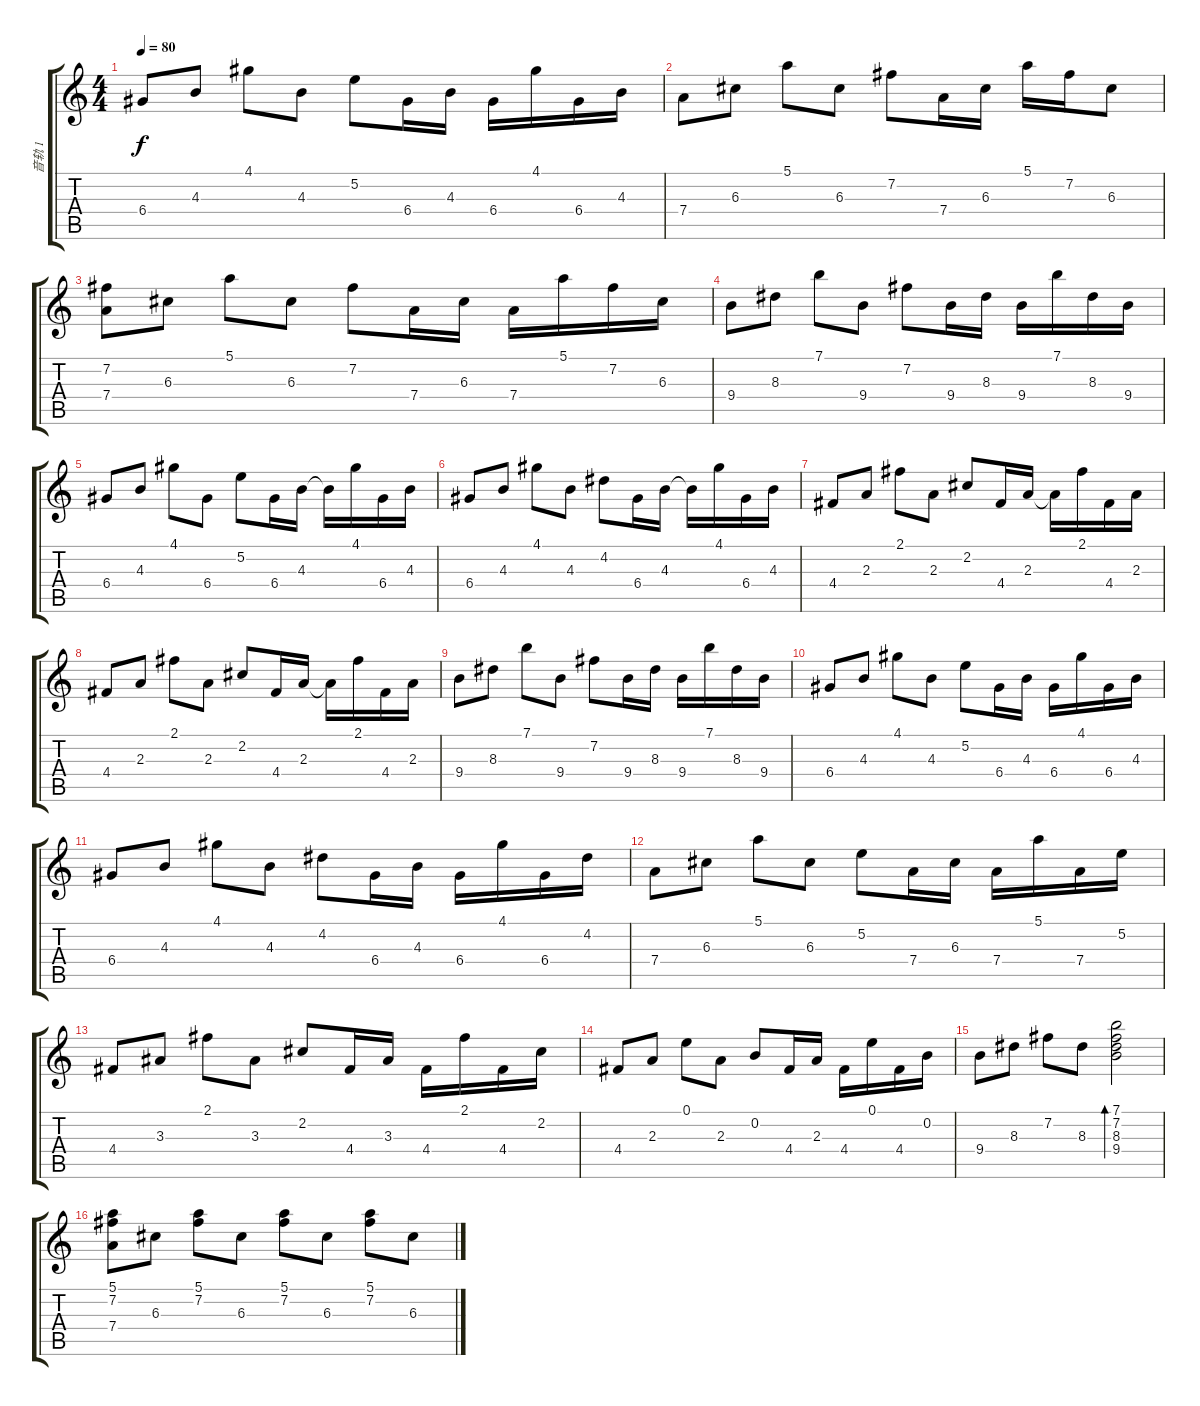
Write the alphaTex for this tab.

\track ("音轨 1" "音轨 1") {instrument electricguitarjazz}
\staff {score tabs}
\tuning (E4 B3 G3 D3 A2 E2) {hide}
\ts (4 4)
\tempo 80
\clef g2
\ks c
6.4.8{dy f} 4.3.8 4.1.8 4.3.8 5.2.8 6.4.16 4.3.16 6.4.16 4.1.16 6.4.16 4.3.16 |
7.4.8 6.3.8 5.1.8 6.3.8 7.2.8 7.4.16 6.3.16 5.1.16 7.2.16 6.3.8 |
(7.2 7.4).8 6.3.8 5.1.8 6.3.8 7.2.8 7.4.16 6.3.16 7.4.16 5.1.16 7.2.16 6.3.16 |
9.4.8 8.3.8 7.1.8 9.4.8 7.2.8 9.4.16 8.3.16 9.4.16 7.1.16 8.3.16 9.4.16 |
6.4.8 4.3.8 4.1.8 6.4.8 5.2.8 6.4.16 4.3.16 4.3{t}.16 4.1.16 6.4.16 4.3.16 |
6.4.8 4.3.8 4.1.8 4.3.8 4.2.8 6.4.16 4.3.16 4.3{t}.16 4.1.16 6.4.16 4.3.16 |
4.4.8 2.3.8 2.1.8 2.3.8 2.2.8 4.4.16 2.3.16 2.3{t}.16 2.1.16 4.4.16 2.3.16 |
4.4.8 2.3.8 2.1.8 2.3.8 2.2.8 4.4.16 2.3.16 2.3{t}.16 2.1.16 4.4.16 2.3.16 |
9.4.8 8.3.8 7.1.8 9.4.8 7.2.8 9.4.16 8.3.16 9.4.16 7.1.16 8.3.16 9.4.16 |
6.4.8 4.3.8 4.1.8 4.3.8 5.2.8 6.4.16 4.3.16 6.4.16 4.1.16 6.4.16 4.3.16 |
6.4.8 4.3.8 4.1.8 4.3.8 4.2.8 6.4.16 4.3.16 6.4.16 4.1.16 6.4.16 4.2.16 |
7.4.8 6.3.8 5.1.8 6.3.8 5.2.8 7.4.16 6.3.16 7.4.16 5.1.16 7.4.16 5.2.16 |
4.4.8 3.3.8 2.1.8 3.3.8 2.2.8 4.4.16 3.3.16 4.4.16 2.1.16 4.4.16 2.2.16 |
4.4.8 2.3.8 0.1.8 2.3.8 0.2.8 4.4.16 2.3.16 4.4.16 0.1.16 4.4.16 0.2.16 |
9.4.8 8.3.8 7.2.8 8.3.8 (7.1 7.2 8.3 9.4).2{bd 480} |
(5.1 7.2 7.4).8 6.3.8 (5.1 7.2).8 6.3.8 (5.1 7.2).8 6.3.8 (5.1 7.2).8 6.3.8
